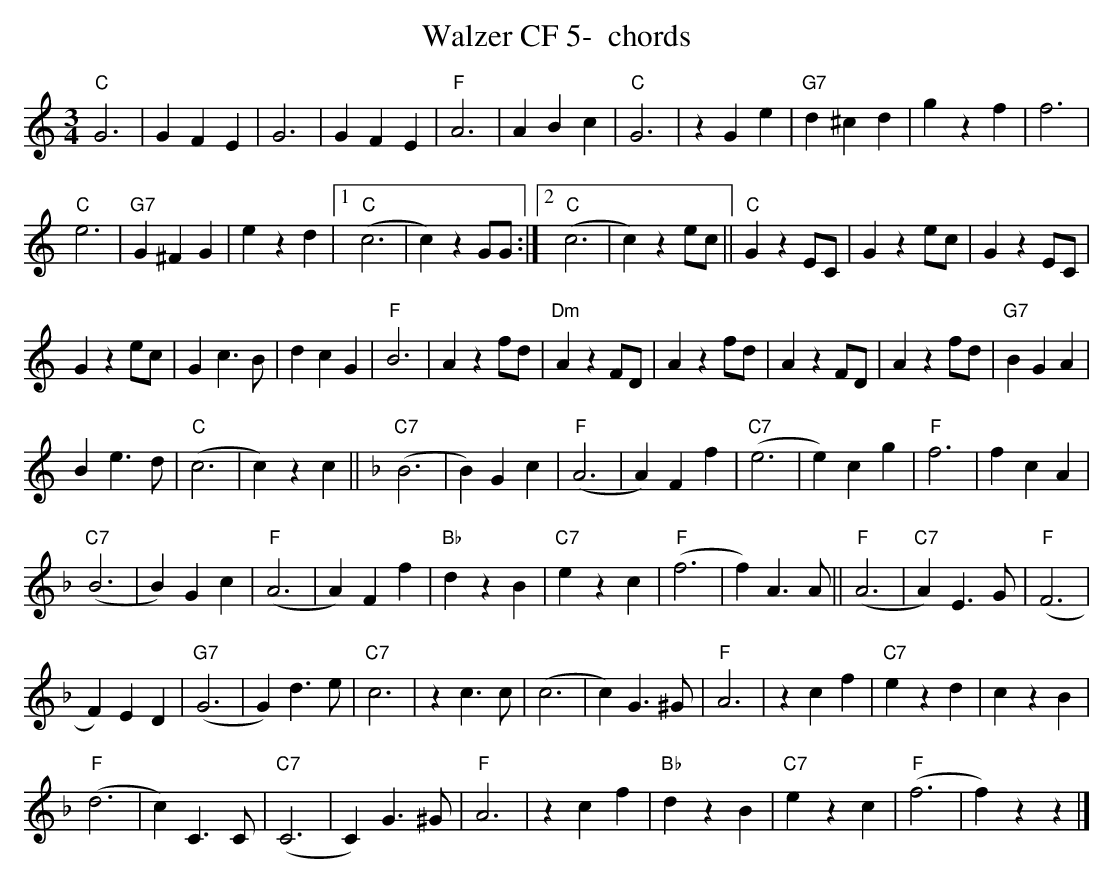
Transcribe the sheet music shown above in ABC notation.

X:1
T:Walzer CF 5-  chords
M:3/4
L:1/4
K:Cmaj%%MIDI gchordon
"C"G3 | GFE | G3 | GFE | "F"A3 | ABc |"C"G3 | zGe | "G7"d^cd | gzf | f3 |
"C"e3 | "G7"G^FG | ezd |1 "C"(c3 | c)zG/2G/2 :|2 "C"(c3 | c)ze/2c/2 || "C"Gz E/2C/2 | Gz e/2c/2 | Gz E/2C/2 |
Gze/2c/2 | Gc>B | dcG | "F"B3 | Azf/2d/2 | "Dm"AzF/2D/2 | Azf/2d/2 | AzF/2D/2 | Azf/2d/2 | "G7"BGA |
Be>d | "C"(c3 | c)zc || [K:Fmaj] "C7"(B3 | B)Gc | "F"(A3 | A)Ff | "C7"(e3 | e)cg | "F"f3 | fcA |
"C7"(B3 | B)Gc | "F"(A3 | A)Ff | "Bb"dzB | "C7"ezc | "F"(f3 | f)A>A || "F"(A3 | "C7"A)E>G | "F"(F3 |
F)ED | "G7"(G3 | G)d>e | "C7"c3 | zc>c | (c3 | c)G>^G | "F"A3 | zcf | "C7"ezd | czB |
"F"(d3 | c)C>C | "C7"(C3 | C)G>^G | "F"A3 | zcf | "Bb"dzB | "C7"ezc | "F"(f3 | f)zz |]
